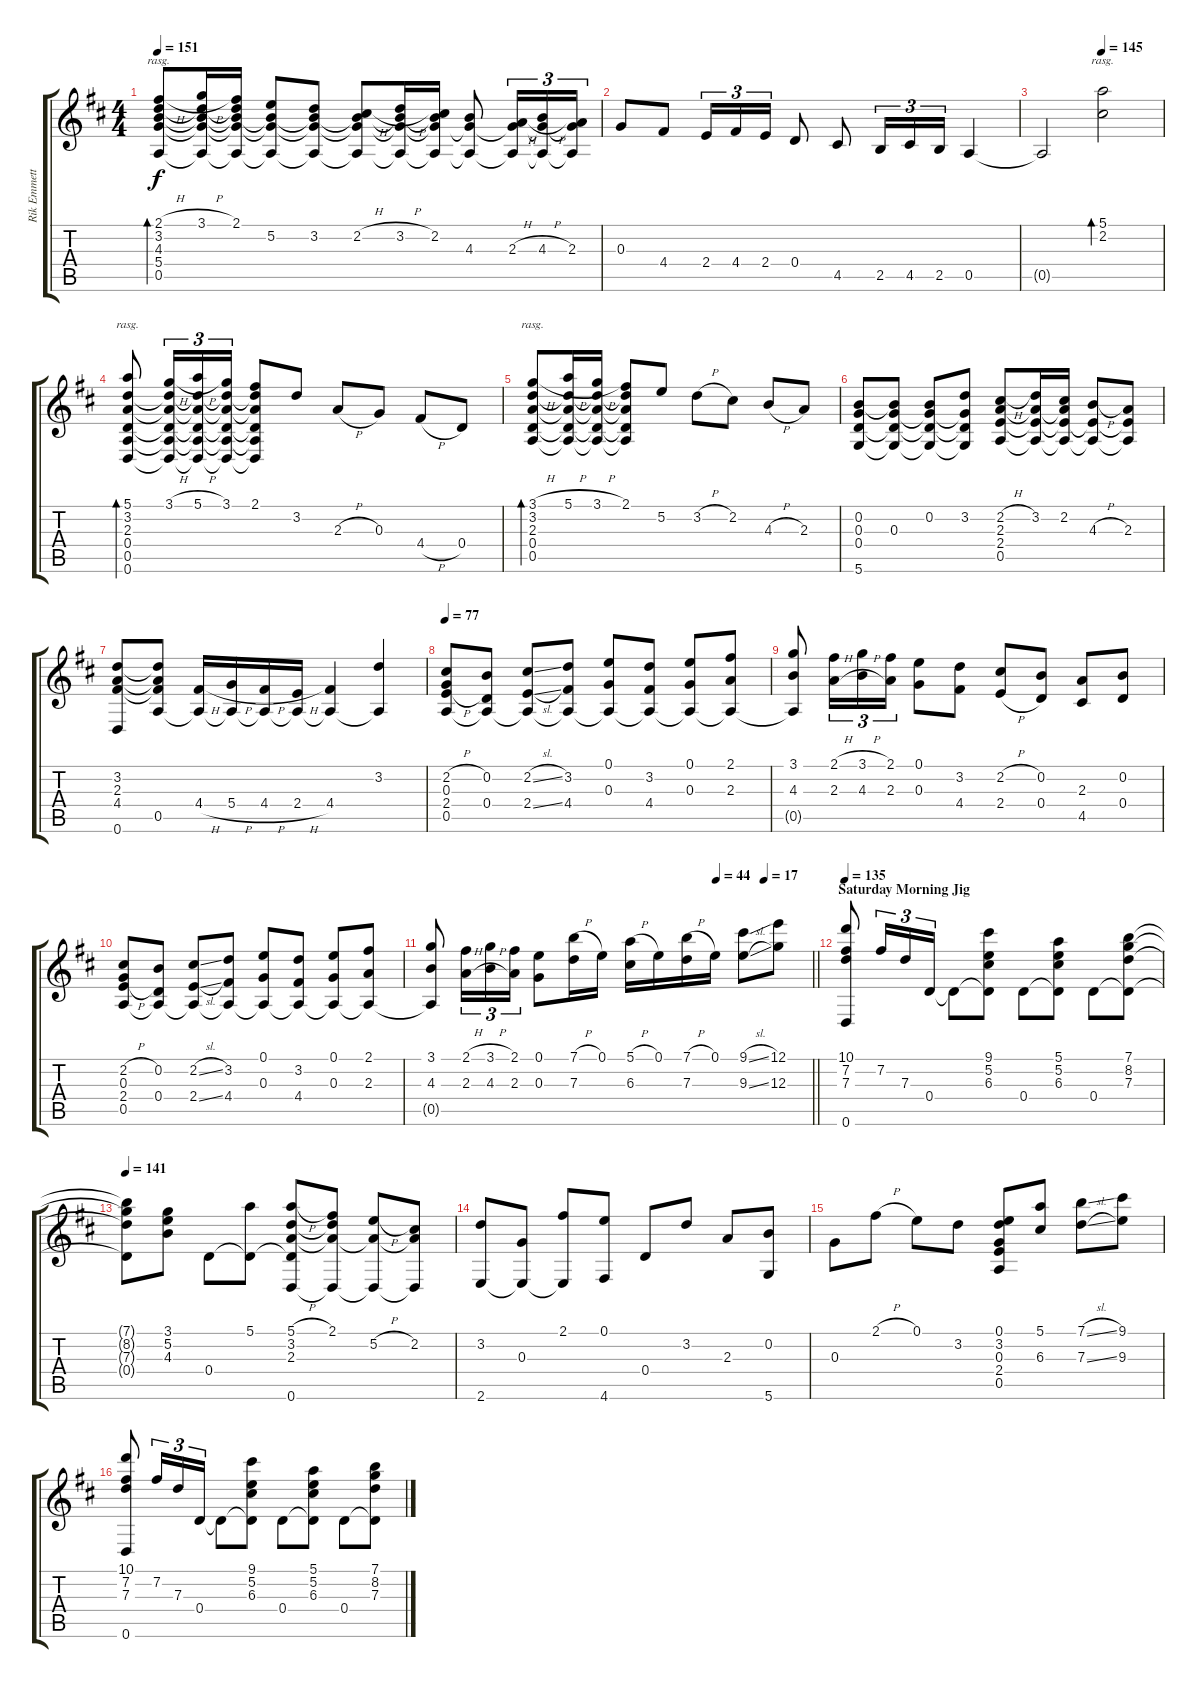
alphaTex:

\track ("Rik Emmett" "Rik Emmett") {instrument acousticguitarnylon}
\staff {score tabs}
\tuning (E4 B3 G3 D3 A2 D2) {hide}
\ts (4 4)
\tempo 151
\clef g2
\ks d
(2.1{h} 3.2 4.3 5.4 0.5).8{bd 240 rasg ii dy f} (3.1{h} 3.2{t} 4.3{t} 5.4{t} 0.5{t}).16 (2.1 3.2{t} 4.3{t} 5.4{t} 0.5{t}).16 (5.2 4.3{t} 5.4{t} 0.5{t}).8 (3.2 4.3{t} 5.4{t} 0.5{t}).8 (2.2{h} 4.3{t} 5.4{t} 0.5{t}).8 (3.2{h} 4.3{t} 5.4{t} 0.5{t}).16 (2.2 4.3{t} 5.4{t} 0.5{t}).16 (4.3 5.4{t} 0.5{t}).8 (2.3{h} 5.4{t} 0.5{t}).16{tu (3 2)} (4.3{h} 5.4{t} 0.5{t}).16{tu (3 2)} (2.3 5.4{t} 0.5{t}).16{tu (3 2)} |
0.3.8 4.4.8 2.4.16{tu (3 2)} 4.4.16{tu (3 2)} 2.4.16{tu (3 2)} 0.4.8 4.5.8 2.5.16{tu (3 2)} 4.5.16{tu (3 2)} 2.5.16{tu (3 2)} 0.5.4 |
\tempo (145 0.5)
0.5{t}.2 (5.1 2.2).2{bd 240 rasg ii} |
(5.1 3.2 2.3 0.4 0.5 0.6).8{bd 240 rasg ii} (3.1{h} 3.2{t} 2.3{t} 0.4{t} 0.5{t} 0.6{t}).16{tu (3 2)} (5.1{h} 3.2{t} 2.3{t} 0.4{t} 0.5{t} 0.6{t}).16{tu (3 2)} (3.1 3.2{t} 2.3{t} 0.4{t} 0.5{t} 0.6{t}).16{tu (3 2)} (2.1 3.2{t} 2.3{t} 0.4{t} 0.5{t} 0.6{t}).8 3.2.8 2.3{h}.8 0.3.8 4.4{h}.8 0.4.8 |
(3.1{h} 3.2 2.3 0.4 0.5).8{bd 240 rasg ii} (5.1{h} 3.2{t} 2.3{t} 0.4{t} 0.5{t}).16 (3.1{h} 3.2{t} 2.3{t} 0.4{t} 0.5{t}).16 (2.1 3.2{t} 2.3{t} 0.4{t} 0.5{t}).8 5.2.8 3.2{h}.8 2.2.8 4.3{h}.8 2.3.8 |
(0.2 0.3 0.4 5.6).8 (0.2{t} 0.3 0.4{t} 5.6{t}).8 (0.2 0.3{t} 0.4{t} 5.6{t}).8 (3.2 0.3{t} 0.4{t} 5.6{t}).8 (2.2{h} 2.3 2.4 0.5).8 (3.2 2.3{t} 2.4{t} 0.5{t}).16 (2.2 2.3{t} 2.4{t} 0.5{t}).16 (4.3{h} 2.4{t} 0.5{t}).8 (2.3 2.4{t} 0.5{t}).8 |
(3.2 2.3 4.4 0.6).8 (3.2{t} 2.3{t} 4.4{t} 0.5).8 (4.4{h} 0.5{t}).16 (5.4{h} 0.5{t}).16 (4.4{h} 0.5{t}).16 (2.4{h} 0.5{t}).16 (4.4 0.5{t}).4 (3.2 0.5{t}).4 |
\tempo 77
(2.2{h} 0.3 2.4{h} 0.5).8 (0.2 0.4 0.5{t}).8 (2.2{sl} 2.4{sl} 0.5{t}).8 (3.2 4.4 0.5{t}).8 (0.1 0.3 0.5{t}).8 (3.2 4.4 0.5{t}).8 (0.1 0.3 0.5{t}).8 (2.1 2.3 0.5{t}).8 |
(3.1 4.3 0.5{t}).8 (2.1{h} 2.3{h}).16{tu (3 2)} (3.1{h} 4.3{h}).16{tu (3 2)} (2.1 2.3).16{tu (3 2)} (0.1 0.3).8 (3.2 4.4).8 (2.2{h} 2.4{h}).8 (0.2 0.4).8 (2.3 4.5).8 (0.2 0.4).8 |
(2.2{h} 0.3 2.4{h} 0.5).8 (0.2 0.4 0.5{t}).8 (2.2{sl} 2.4{sl} 0.5{t}).8 (3.2 4.4 0.5{t}).8 (0.1 0.3 0.5{t}).8 (3.2 4.4 0.5{t}).8 (0.1 0.3 0.5{t}).8 (2.1 2.3 0.5{t}).8 |
\tempo (44 0.75)
\tempo (17 0.875)
\barLineRight lightlight
(3.1 4.3 0.5{t}).8 (2.1{h} 2.3{h}).16{tu (3 2)} (3.1{h} 4.3{h}).16{tu (3 2)} (2.1 2.3).16{tu (3 2)} (0.1 0.3).8 (7.1{h} 7.3).16 0.1.16 (5.1{h} 6.3).16 0.1.16 (7.1{h} 7.3).16 0.1.16 (9.1{sl} 9.3{sl}).8 (12.1 12.3).8 |
\section ("" "Saturday Morning Jig")
\tempo 135
(10.1 7.2 7.3 0.6).8 7.2.16{tu (3 2)} 7.3.16{tu (3 2)} 0.4.16{tu (3 2)} 0.4{t}.8 (9.1 5.2 6.3 0.4{t}).8 0.4.8 (5.1 5.2 6.3 0.4{t}).8 0.4.8 (7.1 8.2 7.3 0.4{t}).8 |
\tempo 141
(7.1{t} 8.2{t} 7.3{t} 0.4{t}).8 (3.1 5.2 4.3).8 0.4.8 (5.1 0.4{t}).8 (5.1{h} 3.2 2.3 0.4{t} 0.6).8 (2.1 3.2{t} 2.3{t} 0.6{t}).8 (5.2{h} 2.3{t} 0.6{t}).8 (2.2 2.3{t} 0.6{t}).8 |
(3.2 2.6).8 (0.3 2.6{t}).8 (2.1 2.6{t}).8 (0.1 4.6).8 0.4.8 3.2.8 2.3.8 (0.2 5.6).8 |
0.3.8 2.1{h}.8 0.1.8 3.2.8 (0.1 3.2 0.3 2.4 0.5).8 (5.1 6.3).8 (7.1{sl} 7.3{sl}).8 (9.1 9.3).8 |
(10.1 7.2 7.3 0.6).8 7.2.16{tu (3 2)} 7.3.16{tu (3 2)} 0.4.16{tu (3 2)} 0.4{t}.8 (9.1 5.2 6.3 0.4{t}).8 0.4.8 (5.1 5.2 6.3 0.4{t}).8 0.4.8 (7.1 8.2 7.3 0.4{t}).8
